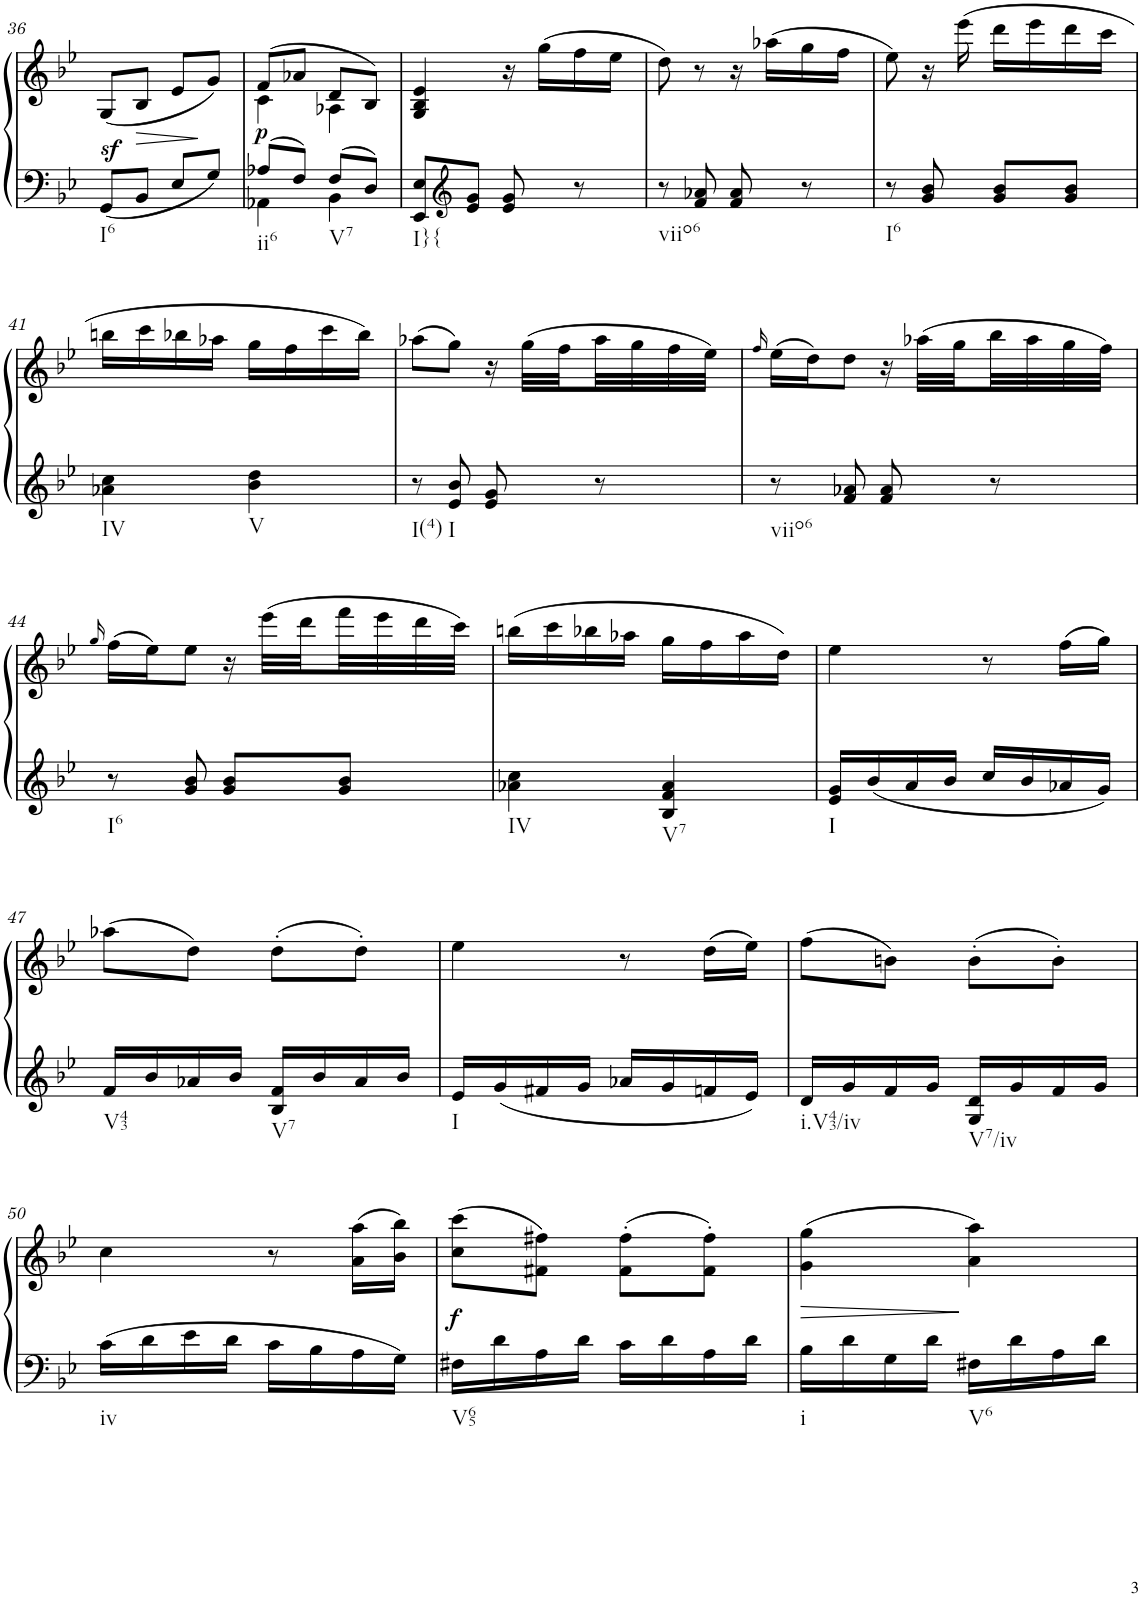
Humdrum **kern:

**kern	**kern	**dynam
*part1	*part1	*part1
*staff2	*staff1	*staff1/2
*I"Klavier linke Hand	*	*
!!LO:PB:g=z
*clefF4	*clefG2	*
*k[b-e-]	*k[b-e-]	*
*M2/4	*M2/4	*
=36	=36	=36
!LO:TX:b:t=I6	!	!
8GGz>/L	(8G/L	.
!	!	!LO:HP:b
8BB-/J	8B-/J	>
8E-/L	8e-/L	.
8G/J	8g/J)	]
=37	=37	=37
*^	*^	*
!LO:TX:b:t=ii6	!	!	!	!
!	!	!	!	!LO:DY:a=2
8A-X/L	4AA-X\	(8f/L	4c\	p
8F/J	.	8a-X/J	.	.
!LO:TX:b:t=V7	!	!	!	!
8F/L	4BB-\	8d/L	4A-X\	.
8D/J	.	8B-/J)	.	.
*v	*v	*	*	*
*	*v	*v	*
=38	=38	=38
!LO:TX:b:t=I}{	!	!
8EE-/ 8E-/L	4G/ 4B-/ 4e-/	.
*clefG2	*	*
8e-/ 8g/J	.	.
8e-/ 8g/	16r	.
.	(16gg\LL	.
8r	16ff\	.
.	16ee-\JJ	.
=39	=39	=39
!LO:TX:b:t=viio6	!	!
8r	8dd\)	.
8f/ 8a-X/	8r	.
8f/ 8a-/	16r	.
.	(16aa-X\LL	.
8r	16gg\	.
.	16ff\JJ	.
=40	=40	=40
!LO:TX:b:t=I6	!	!
8r	8ee-\)	.
8g/ 8b-/	16r	.
.	(16eee-\	.
8g/ 8b-/L	16ddd\LL	.
.	16eee-\	.
8g/ 8b-/J	16ddd\	.
.	16ccc\JJ	.
!!LO:LB:g=z
=41	=41	=41
!LO:TX:b:t=IV	!	!
4a-X\ 4cc\	16bbn\LL	.
.	16ccc\	.
.	16bb-X\	.
.	16aa-X\JJ	.
!LO:TX:b:t=V	!	!
4b-\ 4dd\	16gg\LL	.
.	16ff\	.
.	16ccc\	.
.	16bb-\JJ)	.
=42	=42	=42
!LO:TX:b:t=I(4)	!	!
8r	(8aa-X\L	.
!LO:TX:b:t=I	!	!
8e-/ 8b-/	8gg\J)	.
8e-/ 8g/	16r	.
.	(32gg\LLL	.
.	32ff\	.
8r	32aa-\	.
.	32gg\	.
.	32ff\	.
.	32ee-\JJJ)	.
=43	=43	=43
.	16qff/	.
!LO:TX:b:t=viio6	!	!
8r	(16ee-\LL	.
.	16dd\J)	.
8f/ 8a-X/	8dd\J	.
8f/ 8a-/	16r	.
.	(32aa-X\LLL	.
.	32gg\	.
8r	32bb-\	.
.	32aa-\	.
.	32gg\	.
.	32ff\JJJ)	.
!!LO:LB:g=z
=44	=44	=44
.	16qgg/	.
!LO:TX:b:t=I6	!	!
8r	(16ff\LL	.
.	16ee-\J)	.
8g/ 8b-/	8ee-\J	.
8g/ 8b-/L	16r	.
.	(32eee-\LLL	.
.	32ddd\	.
8g/ 8b-/J	32fff\	.
.	32eee-\	.
.	32ddd\	.
.	32ccc\JJJ)	.
=45	=45	=45
!LO:TX:b:t=IV	!	!
4a-X\ 4cc\	(16bbn\LL	.
.	16ccc\	.
.	16bb-X\	.
.	16aa-X\JJ	.
!LO:TX:b:t=V7	!	!
4B-/ 4f/ 4a-/	16gg\LL	.
.	16ff\	.
.	16aa-\	.
.	16dd\JJ)	.
=46	=46	=46
!LO:TX:b:t=I	!	!
16e-/ 16g/LL	4ee-\	.
16b-/	.	.
16a/	.	.
16b-/JJ	.	.
16cc/LL	8r	.
16b-/	.	.
16a-X/	(16ff\LL	.
16g/JJ	16gg\JJ)	.
!!LO:LB:g=z
=47	=47	=47
!LO:TX:b:t=V43	!	!
16f/LL	(8aa-X\L	.
16b-/	.	.
16a-X/	8dd\J)	.
16b-/JJ	.	.
!LO:TX:b:t=V7	!	!
16B-/ 16f/LL	(8dd'\L	.
16b-/	.	.
16a-/	8dd'\J)	.
16b-/JJ	.	.
=48	=48	=48
!LO:TX:b:t=I	!	!
16e-/LL	4ee-\	.
16g/	.	.
16f#X/	.	.
16g/JJ	.	.
16a-X/LL	8r	.
16g/	.	.
16fn/	(16dd\LL	.
16e-/JJ	16ee-\JJ)	.
=49	=49	=49
!LO:TX:b:t=i.V43/iv	!	!
16d/LL	(8ff\L	.
16g/	.	.
16f/	8bn\J)	.
16g/JJ	.	.
!LO:TX:b:t=V7/iv	!	!
16G/ 16d/LL	(8b'\L	.
16g/	.	.
16f/	8b'\J)	.
16g/JJ	.	.
!!LO:LB:g=z
=50	=50	=50
!LO:TX:b:t=iv	!	!
16c\LL	4cc\	.
16d\	.	.
16e-\	.	.
16d\JJ	.	.
16c\LL	8r	.
16B-\	.	.
16A\	(16a\ 16aa\LL	.
16G\JJ	16b-\ 16bb-\JJ)	.
=51	=51	=51
!LO:TX:b:t=V65	!	!
!	!	!LO:DY:b
16F#X\LL	(8cc\ 8ccc\L	f
16d\	.	.
16A\	8f#X\ 8ff#X\J)	.
16d\JJ	.	.
16c\LL	(8f#\' 8ff#\'L	.
16d\	.	.
16A\	8f#\' 8ff#\'J)	.
16d\JJ	.	.
=52	=52	=52
!LO:TX:b:t=i	!	!
!	!	!LO:HP:b
16B-\LL	(4g\ 4gg\	>
16d\	.	.
16G\	.	.
16d\JJ	.	.
!LO:TX:b:t=V6	!	!
16F#X\LL	4a\ 4aa\)	]
16d\	.	.
16A\	.	.
16d\JJ	.	.
=	=	=
*-	*-	*-
